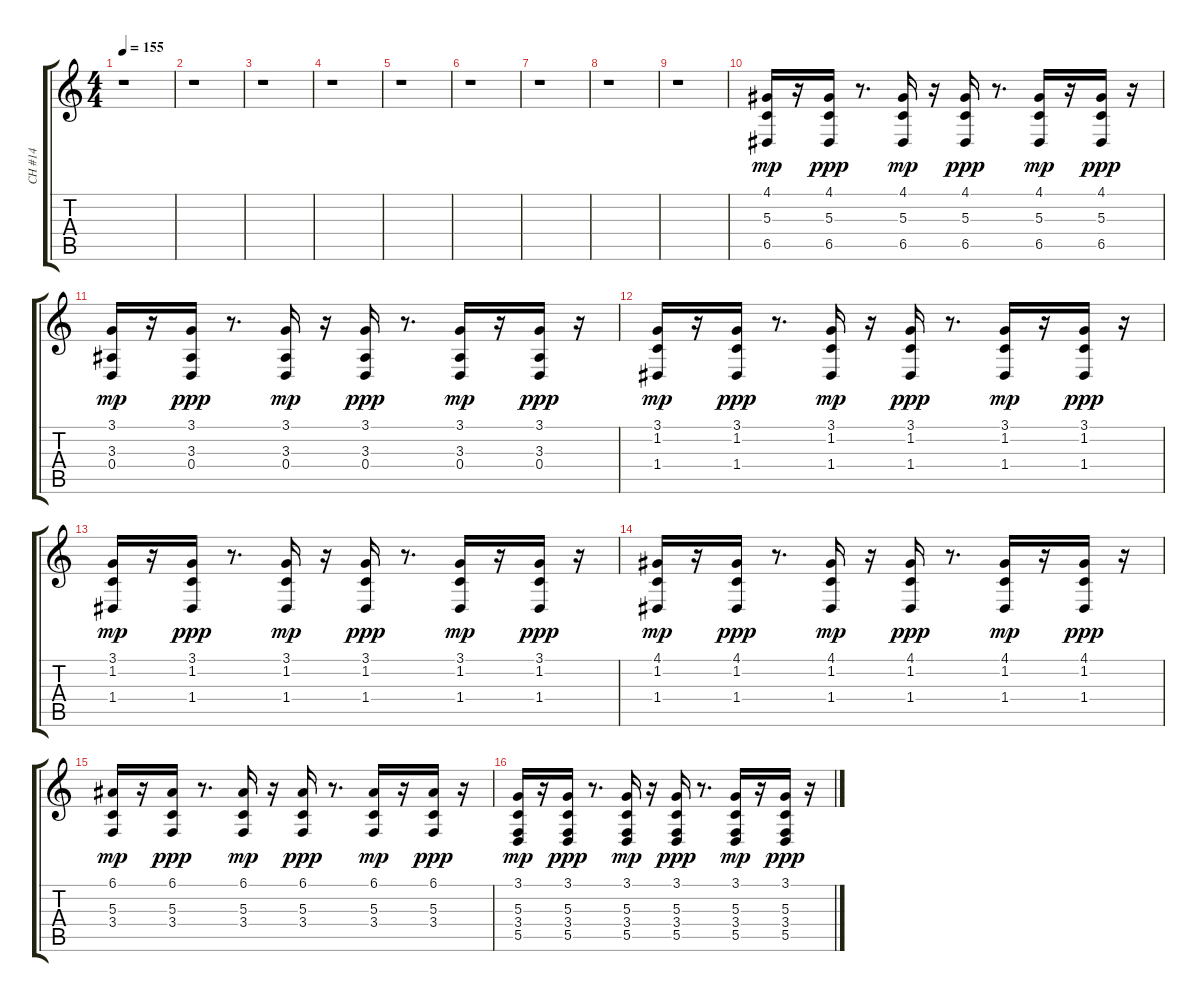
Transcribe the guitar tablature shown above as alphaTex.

\track ("CH #14" "CH #14") {instrument brasssection}
\staff {score tabs}
\tuning (E4 B3 G3 D3 A2 E2) {hide}
\ts (4 4)
\tempo 155
\clef g2
\ks c
r.1{dy f} |
r.1 |
r.1 |
r.1 |
r.1 |
r.1 |
r.1 |
r.1 |
r.1 |
(4.1 5.3 6.5).16{dy mp} r.16 (4.1 5.3 6.5).16{dy ppp} r.8{d} (4.1 5.3 6.5).16{dy mp} r.16 (4.1 5.3 6.5).16{dy ppp} r.8{d} (4.1 5.3 6.5).16{dy mp} r.16 (4.1 5.3 6.5).16{dy ppp} r.16 |
(3.1 3.3 0.4).16{dy mp} r.16 (3.1 3.3 0.4).16{dy ppp} r.8{d} (3.1 3.3 0.4).16{dy mp} r.16 (3.1 3.3 0.4).16{dy ppp} r.8{d} (3.1 3.3 0.4).16{dy mp} r.16 (3.1 3.3 0.4).16{dy ppp} r.16 |
(3.1 1.2 1.4).16{dy mp} r.16 (3.1 1.2 1.4).16{dy ppp} r.8{d} (3.1 1.2 1.4).16{dy mp} r.16 (3.1 1.2 1.4).16{dy ppp} r.8{d} (3.1 1.2 1.4).16{dy mp} r.16 (3.1 1.2 1.4).16{dy ppp} r.16 |
(3.1 1.2 1.4).16{dy mp} r.16 (3.1 1.2 1.4).16{dy ppp} r.8{d} (3.1 1.2 1.4).16{dy mp} r.16 (3.1 1.2 1.4).16{dy ppp} r.8{d} (3.1 1.2 1.4).16{dy mp} r.16 (3.1 1.2 1.4).16{dy ppp} r.16 |
(4.1 1.2 1.4).16{dy mp} r.16 (4.1 1.2 1.4).16{dy ppp} r.8{d} (4.1 1.2 1.4).16{dy mp} r.16 (4.1 1.2 1.4).16{dy ppp} r.8{d} (4.1 1.2 1.4).16{dy mp} r.16 (4.1 1.2 1.4).16{dy ppp} r.16 |
(6.1 5.3 3.4).16{dy mp} r.16 (6.1 5.3 3.4).16{dy ppp} r.8{d} (6.1 5.3 3.4).16{dy mp} r.16 (6.1 5.3 3.4).16{dy ppp} r.8{d} (6.1 5.3 3.4).16{dy mp} r.16 (6.1 5.3 3.4).16{dy ppp} r.16 |
(3.1 5.3 3.4 5.5).16{dy mp} r.16 (3.1 5.3 3.4 5.5).16{dy ppp} r.8{d} (3.1 5.3 3.4 5.5).16{dy mp} r.16 (3.1 5.3 3.4 5.5).16{dy ppp} r.8{d} (3.1 5.3 3.4 5.5).16{dy mp} r.16 (3.1 5.3 3.4 5.5).16{dy ppp} r.16
